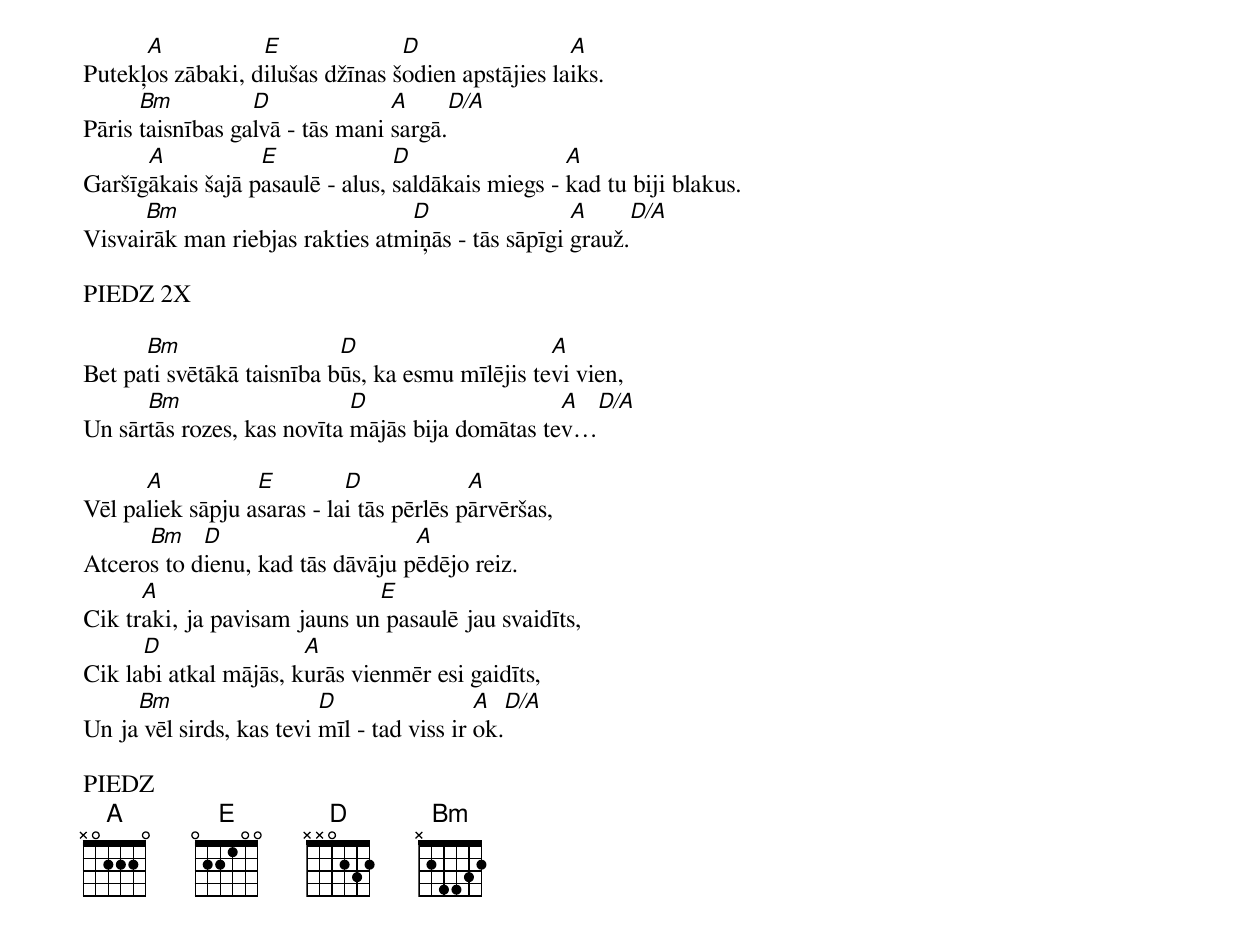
      A           E              D                 A
Putekļos zābaki, dilušas džīnas šodien apstājies laiks.
      Bm          D              A           D/A
Pāris taisnības galvā - tās mani sargā.
      A           E              D                 A
Garšīgākais šajā pasaulē - alus, saldākais miegs - kad tu biji blakus.
      Bm                         D                 A          D/A
Visvairāk man riebjas rakties atmiņās - tās sāpīgi grauž.

PIEDZ 2X

      Bm                   D                     A
Bet pati svētākā taisnība būs, ka esmu mīlējis tevi vien,
      Bm                    D                    A          D/A
Un sārtās rozes, kas novīta mājās bija domātas tev…

      A           E         D             A
Vēl paliek sāpju asaras - lai tās pērlēs pārvēršas,
      Bm    D                     A
Atceros to dienu, kad tās dāvāju pēdējo reiz.
      A                       E
Cik traki, ja pavisam jauns un pasaulē jau svaidīts,
      D                A
Cik labi atkal mājās, kurās vienmēr esi gaidīts,
     Bm                   D                 A           D/A
Un ja vēl sirds, kas tevi mīl - tad viss ir ok.

PIEDZ
